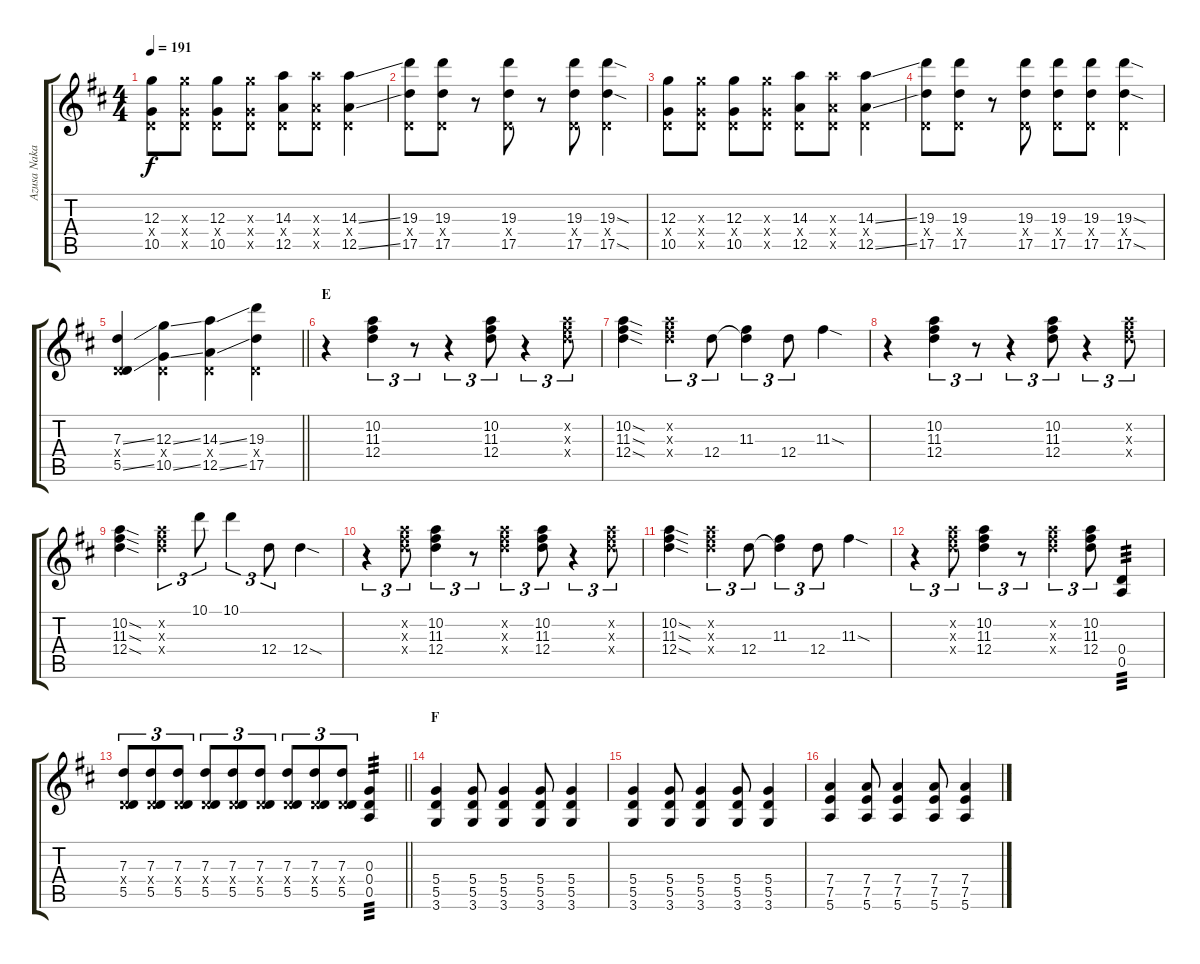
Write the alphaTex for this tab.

\track ("Azusa Nakano" "Azusa Naka") {instrument overdrivenguitar}
\staff {score tabs}
\tuning (E4 B3 G3 D3 A2 E2) {hide}
\ts (4 4)
\tempo 191
\clef g2
\ks d
(12.3 0.4{x} 10.5).8{dy f} (12.3{x} 0.4{x} 10.5{x}).8 (12.3 0.4{x} 10.5).8 (12.3{x} 0.4{x} 10.5{x}).8 (14.3 0.4{x} 12.5).8 (14.3{x} 0.4{x} 12.5{x}).8 (14.3{ss} 0.4{x} 12.5{ss}).4 |
(19.3 0.4{x} 17.5).8 (19.3 0.4{x} 17.5).8 r.8 (19.3 0.4{x} 17.5).8 r.8 (19.3 0.4{x} 17.5).8 (19.3{sod} 0.4{x} 17.5{sod}).4 |
(12.3 0.4{x} 10.5).8 (12.3{x} 0.4{x} 10.5{x}).8 (12.3 0.4{x} 10.5).8 (12.3{x} 0.4{x} 10.5{x}).8 (14.3 0.4{x} 12.5).8 (14.3{x} 0.4{x} 12.5{x}).8 (14.3{ss} 0.4{x} 12.5{ss}).4 |
(19.3 0.4{x} 17.5).8 (19.3 0.4{x} 17.5).8 r.8 (19.3 0.4{x} 17.5).8 (19.3 0.4{x} 17.5).8 (19.3 0.4{x} 17.5).8 (19.3{sod} 0.4{x} 17.5{sod}).4 |
\barLineRight lightlight
(7.3{ss} 0.4{x} 5.5{ss}).4 (12.3{ss} 0.4{x} 10.5{ss}).4 (14.3{ss} 0.4{x} 12.5{ss}).4 (19.3 0.4{x} 17.5).4 |
\section ("" "E")
r.4 (10.2 11.3 12.4).4{tu (3 2)} r.8{tu (3 2)} r.4{tu (3 2)} (10.2 11.3 12.4).8{tu (3 2)} r.4{tu (3 2)} (10.2{x} 11.3{x} 12.4{x}).8{tu (3 2)} |
(10.2{sod} 11.3{sod} 12.4{sod}).4 (10.2{x} 11.3{x} 12.4{x}).4{tu (3 2)} 12.4.8{tu (3 2)} (11.3 12.4{t}).4{tu (3 2)} 12.4.8{tu (3 2)} 11.3{sod}.4 |
r.4 (10.2 11.3 12.4).4{tu (3 2)} r.8{tu (3 2)} r.4{tu (3 2)} (10.2 11.3 12.4).8{tu (3 2)} r.4{tu (3 2)} (10.2{x} 11.3{x} 12.4{x}).8{tu (3 2)} |
(10.2{sod} 11.3{sod} 12.4{sod}).4 (10.2{x} 11.3{x} 12.4{x}).4{tu (3 2)} 10.1.8{tu (3 2)} 10.1.4{tu (3 2)} 12.4.8{tu (3 2)} 12.4{sod}.4 |
r.4{tu (3 2)} (10.2{x} 11.3{x} 12.4{x}).8{tu (3 2)} (10.2 11.3 12.4).4{tu (3 2)} r.8{tu (3 2)} (10.2{x} 11.3{x} 12.4{x}).4{tu (3 2)} (10.2 11.3 12.4).8{tu (3 2)} r.4{tu (3 2)} (10.2{x} 11.3{x} 12.4{x}).8{tu (3 2)} |
(10.2{sod} 11.3{sod} 12.4{sod}).4 (10.2{x} 11.3{x} 12.4{x}).4{tu (3 2)} 12.4.8{tu (3 2)} (11.3 12.4{t}).4{tu (3 2)} 12.4.8{tu (3 2)} 11.3{sod}.4 |
r.4{tu (3 2)} (10.2{x} 11.3{x} 12.4{x}).8{tu (3 2)} (10.2 11.3 12.4).4{tu (3 2)} r.8{tu (3 2)} (10.2{x} 11.3{x} 12.4{x}).4{tu (3 2)} (10.2 11.3 12.4).8{tu (3 2)} (0.4 0.5).4{tp 3} |
\barLineRight lightlight
(7.3 0.4{x} 5.5).8{tu (3 2)} (7.3 0.4{x} 5.5).8{tu (3 2)} (7.3 0.4{x} 5.5).8{tu (3 2)} (7.3 0.4{x} 5.5).8{tu (3 2)} (7.3 0.4{x} 5.5).8{tu (3 2)} (7.3 0.4{x} 5.5).8{tu (3 2)} (7.3 0.4{x} 5.5).8{tu (3 2)} (7.3 0.4{x} 5.5).8{tu (3 2)} (7.3 0.4{x} 5.5).8{tu (3 2)} (0.3 0.4 0.5).4{tp 3} |
\section ("" "F")
(5.4 5.5 3.6).4 (5.4 5.5 3.6).8 (5.4 5.5 3.6).4 (5.4 5.5 3.6).8 (5.4 5.5 3.6).4 |
(5.4 5.5 3.6).4 (5.4 5.5 3.6).8 (5.4 5.5 3.6).4 (5.4 5.5 3.6).8 (5.4 5.5 3.6).4 |
(7.4 7.5 5.6).4 (7.4 7.5 5.6).8 (7.4 7.5 5.6).4 (7.4 7.5 5.6).8 (7.4 7.5 5.6).4
